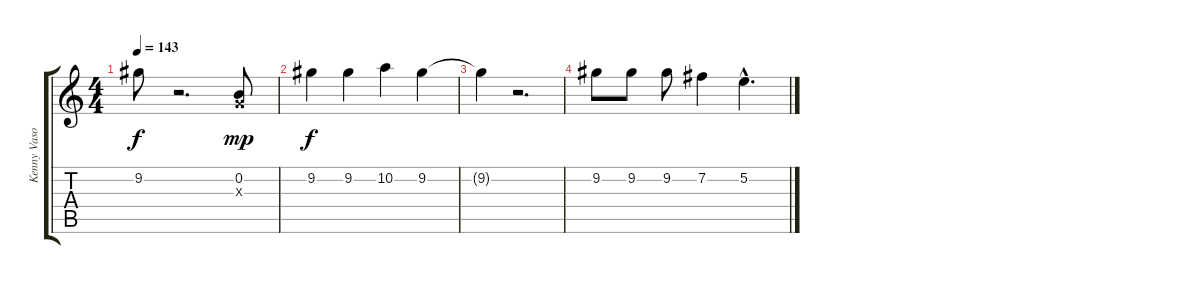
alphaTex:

\track ("Kenny Vasoli - Vocal" "Kenny Vaso") {instrument lead2sawtooth}
\staff {score tabs}
\tuning (E5 B4 G4 D4 A3 E3) {hide}
\ts (4 4)
\tempo 143
\clef g2
\ks c
9.2{t}.8{dy f} r.2{d} (0.2 0.3{x}).8{dy mp} |
9.2.4{dy f} 9.2.4 10.2.4 9.2.4 |
9.2{t}.4 r.2{d} |
9.2.8 9.2.8 9.2.8 7.2.4 5.2{hac}.4{d}
